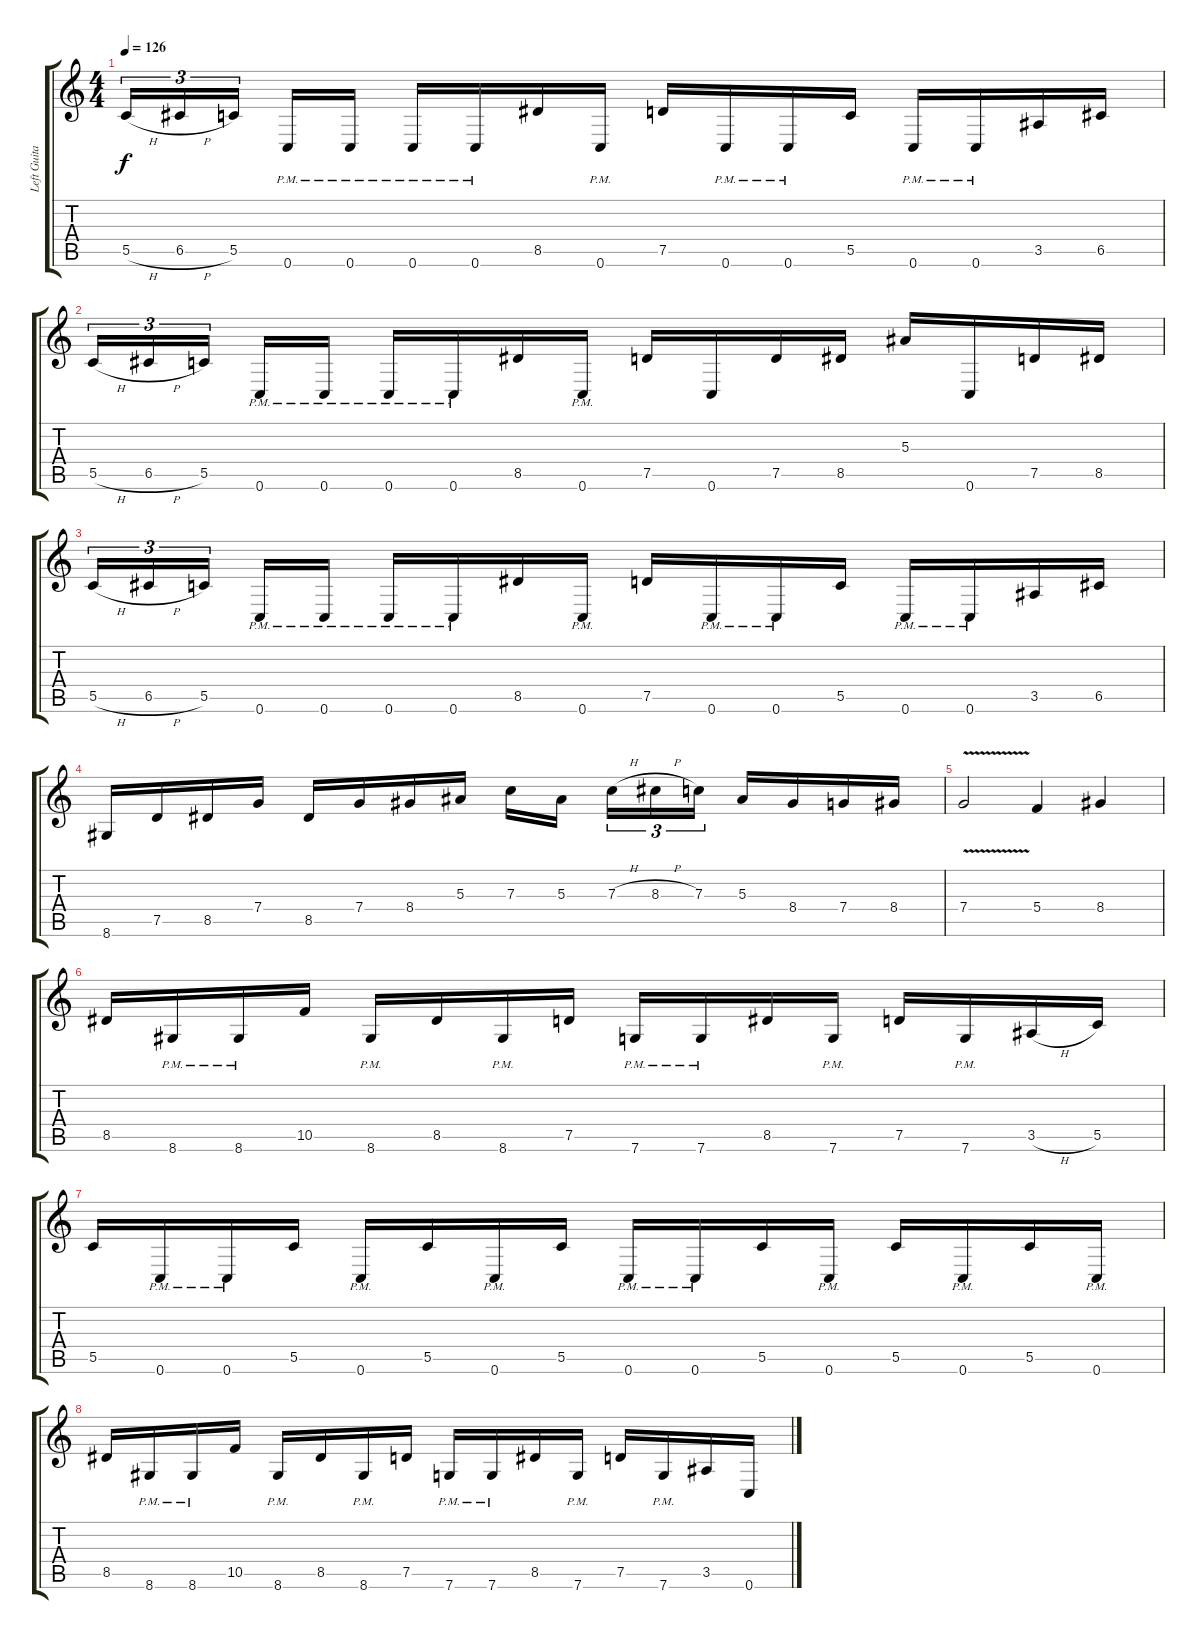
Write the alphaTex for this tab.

\track ("Left Guitar" "Left Guita") {instrument distortionguitar}
\staff {score tabs}
\tuning (D4 A3 F3 C3 G2 C2) {hide}
\ts (4 4)
\tempo 126
\clef g2
\ks c
5.5{h}.16{tu (3 2) dy f} 6.5{h}.16{tu (3 2)} 5.5.16{tu (3 2) beam splitsecondary} 0.6{pm}.16 0.6{pm}.16 0.6{pm}.16 0.6{pm}.16 8.5.16 0.6{pm}.16 7.5.16 0.6{pm}.16 0.6{pm}.16 5.5.16 0.6{pm}.16 0.6{pm}.16 3.5.16 6.5.16 |
5.5{h}.16{tu (3 2)} 6.5{h}.16{tu (3 2)} 5.5.16{tu (3 2) beam splitsecondary} 0.6{pm}.16 0.6{pm}.16 0.6{pm}.16 0.6{pm}.16 8.5.16 0.6{pm}.16 7.5.16 0.6.16 7.5.16 8.5.16 5.3.16 0.6.16 7.5.16 8.5.16 |
5.5{h}.16{tu (3 2)} 6.5{h}.16{tu (3 2)} 5.5.16{tu (3 2) beam splitsecondary} 0.6{pm}.16 0.6{pm}.16 0.6{pm}.16 0.6{pm}.16 8.5.16 0.6{pm}.16 7.5.16 0.6{pm}.16 0.6{pm}.16 5.5.16 0.6{pm}.16 0.6{pm}.16 3.5.16 6.5.16 |
8.6.16 7.5.16 8.5.16 7.4.16 8.5.16 7.4.16 8.4.16 5.3.16 7.3.16 5.3.16{beam splitsecondary} 7.3{h}.16{tu (3 2)} 8.3{h}.16{tu (3 2)} 7.3.16{tu (3 2)} 5.3.16 8.4.16 7.4.16 8.4.16 |
7.4{v}.2 5.4.4 8.4.4 |
8.5.16 8.6{pm}.16 8.6{pm}.16 10.5.16 8.6{pm}.16 8.5.16 8.6{pm}.16 7.5.16 7.6{pm}.16 7.6{pm}.16 8.5.16 7.6{pm}.16 7.5.16 7.6{pm}.16 3.5{h}.16 5.5.16 |
5.5.16 0.6{pm}.16 0.6{pm}.16 5.5.16 0.6{pm}.16 5.5.16 0.6{pm}.16 5.5.16 0.6{pm}.16 0.6{pm}.16 5.5.16 0.6{pm}.16 5.5.16 0.6{pm}.16 5.5.16 0.6{pm}.16 |
8.5.16 8.6{pm}.16 8.6{pm}.16 10.5.16 8.6{pm}.16 8.5.16 8.6{pm}.16 7.5.16 7.6{pm}.16 7.6{pm}.16 8.5.16 7.6{pm}.16 7.5.16 7.6{pm}.16 3.5.16 0.6.16
